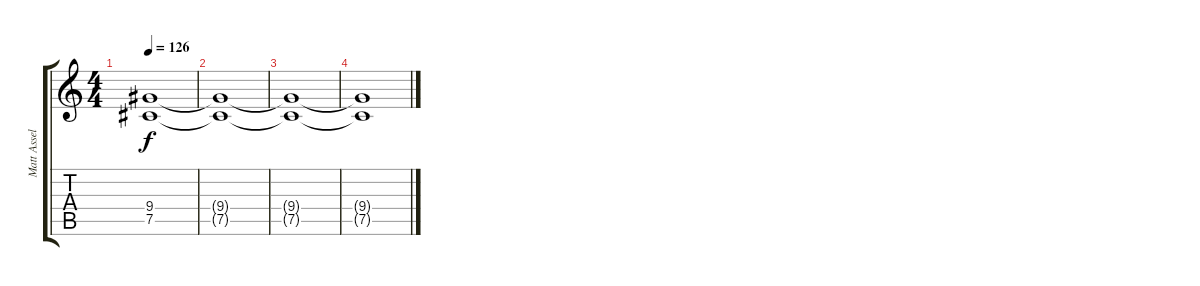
\track ("Matt Asselberghs" "Matt Assel") {instrument distortionguitar}
\staff {score tabs}
\tuning (Db4 Ab3 E3 B2 Gb2 Db2) {hide}
\ts (4 4)
\tempo 126
\clef g2
\ks c
(9.4 7.5).1{dy f} |
(9.4{t} 7.5{t}).1 |
(9.4{t} 7.5{t}).1 |
(9.4{t} 7.5{t}).1
